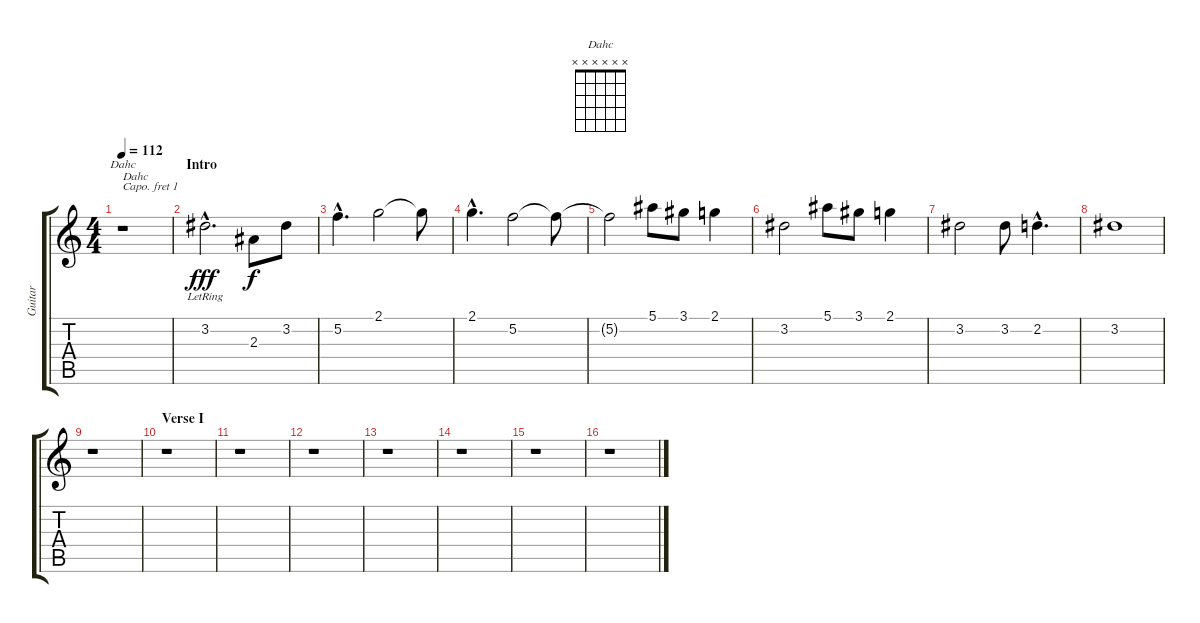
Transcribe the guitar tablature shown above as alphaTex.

\track ("Guitar" "Guitar") {instrument acousticguitarsteel}
\staff {score tabs}
\capo 1
\tuning (E4 B3 G3 D3 A2 E2) {hide}
\chord ("Dahc" x x x x x x)
\ts (4 4)
\tempo 112
\clef g2
\ks c
r.1{ch "Dahc" txt "Dahc" dy fff instrument acousticguitarsteel} |
\section ("" "Intro")
3.2{hac lr}.2{d} 2.3.8{dy f} 3.2.8 |
5.2{hac}.4{d} 2.1.2 2.1{t}.8 |
2.1{hac}.4{d} 5.2.2 5.2{t}.8 |
5.2{t}.2 5.1.8 3.1.8 2.1.4 |
3.2.2 5.1.8 3.1.8 2.1.4 |
3.2.2 3.2.8 2.2{hac}.4{d} |
3.2.1 |
r.1 |
\section ("" "Verse I")
r.1 |
r.1 |
r.1 |
r.1 |
r.1 |
r.1 |
r.1
